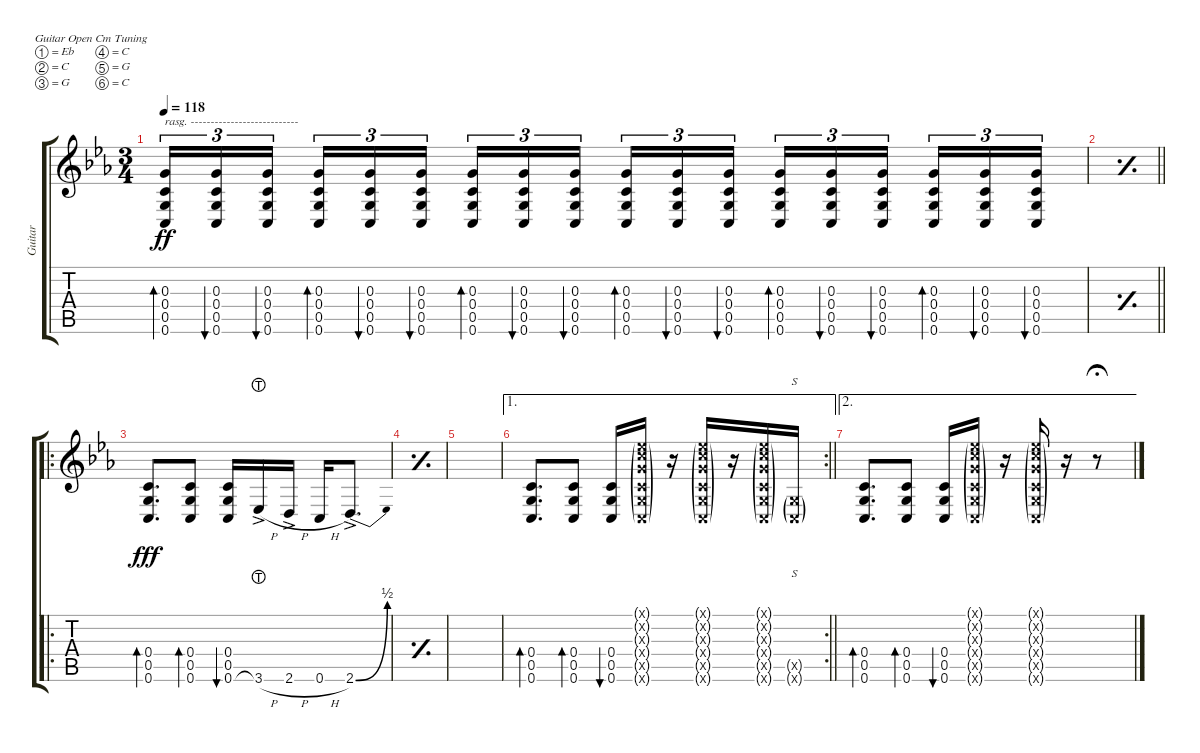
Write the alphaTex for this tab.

\defaultSystemsLayout 4
\bracketExtendMode groupsimilarinstruments
\otherSystemsTrackNameOrientation horizontal
\track ("Guitar" "Guitar") {instrument acousticguitarsteel}
\staff {score tabs}
\tuning (Eb4 C4 G3 C3 G2 C2)
\ts (3 4)
\scale
0.890741
\tempo 118
\accidentals auto
\clef g2
\ottava regular
\simile none
\ks cminor
(0.6{acc forcenatural} 0.5{acc forcenatural} 0.4{acc forcenatural} 0.3{acc forcenatural}).16{tu (3 2) bd 30 txt "rasg. ---------------------------" dy ff beam Up} (0.3{acc forcenatural} 0.4{acc forcenatural} 0.5{acc forcenatural} 0.6{acc forcenatural}).16{tu (3 2) bu 30 beam Up} (0.3{acc forcenatural} 0.4{acc forcenatural} 0.5{acc forcenatural} 0.6{acc forcenatural}).16{tu (3 2) bu 30 beam Up} (0.6{acc forcenatural} 0.5{acc forcenatural} 0.4{acc forcenatural} 0.3{acc forcenatural}).16{tu (3 2) bd 30 beam Up} (0.3{acc forcenatural} 0.4{acc forcenatural} 0.5{acc forcenatural} 0.6{acc forcenatural}).16{tu (3 2) bu 30 beam Up} (0.3{acc forcenatural} 0.4{acc forcenatural} 0.5{acc forcenatural} 0.6{acc forcenatural}).16{tu (3 2) bu 30 beam Up} (0.6{acc forcenatural} 0.5{acc forcenatural} 0.4{acc forcenatural} 0.3{acc forcenatural}).16{tu (3 2) bd 30 beam Up} (0.3{acc forcenatural} 0.4{acc forcenatural} 0.5{acc forcenatural} 0.6{acc forcenatural}).16{tu (3 2) bu 30 beam Up} (0.3{acc forcenatural} 0.4{acc forcenatural} 0.5{acc forcenatural} 0.6{acc forcenatural}).16{tu (3 2) bu 30 beam Up} (0.6{acc forcenatural} 0.5{acc forcenatural} 0.4{acc forcenatural} 0.3{acc forcenatural}).16{tu (3 2) bd 30 beam Up} (0.3{acc forcenatural} 0.4{acc forcenatural} 0.5{acc forcenatural} 0.6{acc forcenatural}).16{tu (3 2) bu 30 beam Up} (0.3{acc forcenatural} 0.4{acc forcenatural} 0.5{acc forcenatural} 0.6{acc forcenatural}).16{tu (3 2) bu 30 beam Up} (0.6{acc forcenatural} 0.5{acc forcenatural} 0.4{acc forcenatural} 0.3{acc forcenatural}).16{tu (3 2) bd 30 beam Up} (0.3{acc forcenatural} 0.4{acc forcenatural} 0.5{acc forcenatural} 0.6{acc forcenatural}).16{tu (3 2) bu 30 beam Up} (0.3{acc forcenatural} 0.4{acc forcenatural} 0.5{acc forcenatural} 0.6{acc forcenatural}).16{tu (3 2) bu 30 beam Up} (0.6{acc forcenatural} 0.5{acc forcenatural} 0.4{acc forcenatural} 0.3{acc forcenatural}).16{tu (3 2) bd 30 beam Up} (0.3{acc forcenatural} 0.4{acc forcenatural} 0.5{acc forcenatural} 0.6{acc forcenatural}).16{tu (3 2) bu 30 beam Up} (0.3{acc forcenatural} 0.4{acc forcenatural} 0.5{acc forcenatural} 0.6{acc forcenatural}).16{tu (3 2) bu 30 beam Up} |
\scale
0.842287
\simile simple
\barLineRight lightlight
|
\ro
\scale
1.15771
\simile none
(0.6{acc forcenatural} 0.5{acc forcenatural} 0.4{acc forcenatural}).8{d bd 30 dy fff beam Up} (0.4{acc forcenatural} 0.5{acc forcenatural} 0.6{acc forcenatural}).8{bd 30 beam Up} (0.6{acc forcenatural} 0.5{acc forcenatural} 0.4{acc forcenatural}).16{bu 30 beam Up} 3.6{h lht ac acc b}.16{beam Up} 2.6{h ac acc forcenatural}.16{beam Up} 0.6{h acc forcenatural}.16{beam Up} 2.6{be (bend 0 0 45.6 2) ac acc forcenatural}.8{d beam Up} |
\simile simple
|
|
\ae 1
\rc 2
\simile none
\barLineRight lightlight
(0.6{acc forcenatural} 0.5{acc forcenatural} 0.4{acc forcenatural}).8{d bd 30 beam Up} (0.4{acc forcenatural} 0.5{acc forcenatural} 0.6{acc forcenatural}).8{bd 30 beam Up} (0.6{acc forcenatural} 0.5{acc forcenatural} 0.4{acc forcenatural}).16{bu 30 beam Up} (0.1{g x acc b} 0.2{g x acc forcenatural} 0.3{g x acc forcenatural} 0.4{g x acc forcenatural} 0.5{g x acc forcenatural} 0.6{g x acc forcenatural}).16{beam Up} r.16{beam Up} (0.6{g x acc forcenatural} 0.5{g x acc forcenatural} 0.4{g x acc forcenatural} 0.3{g x acc forcenatural} 0.2{g x acc forcenatural} 0.1{g x acc b}).16{beam Up} r.16{beam Up} (0.1{g x acc b} 0.2{g x acc forcenatural} 0.3{g x acc forcenatural} 0.4{g x acc forcenatural} 0.5{g x acc forcenatural} 0.6{g x acc forcenatural}).16{beam Up} (0.6{g x acc forcenatural} 0.5{g x acc forcenatural}).16{s beam Up} |
\ae 2
(0.6{acc forcenatural} 0.5{acc forcenatural} 0.4{acc forcenatural}).8{d bd 30 beam Up} (0.4{acc forcenatural} 0.5{acc forcenatural} 0.6{acc forcenatural}).8{bd 30 beam Up} (0.6{acc forcenatural} 0.5{acc forcenatural} 0.4{acc forcenatural}).16{bu 30 beam Up} (0.1{g x acc b} 0.2{g x acc forcenatural} 0.3{g x acc forcenatural} 0.4{g x acc forcenatural} 0.5{g x acc forcenatural} 0.6{g x acc forcenatural}).16{beam Up} r.16{beam Up} (0.6{g x acc forcenatural} 0.5{g x acc forcenatural} 0.4{g x acc forcenatural} 0.3{g x acc forcenatural} 0.2{g x acc forcenatural} 0.1{g x acc b}).16{beam Up} r.16{beam Up} r.8{fermata (medium 1) beam Up}
